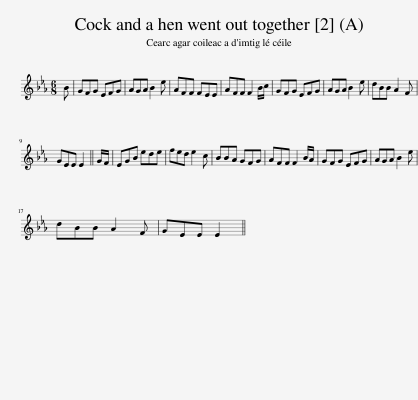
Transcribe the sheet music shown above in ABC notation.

X:1
L:1/8
M:6/8
I:linebreak $
K:Eb
V:1 treble
V:1
 B | GFG EFG | AGA B2 e | AFF FEE | AFF F2 B/c/ | %5
 GFG EFG | AGA B2 e | dBB A2 F |$ GEE E2 || G/F/ | %10
 EGB ede | fed e2 c | BBA GFG | AFF F2 B/A/ | GFG EFG | %15
 AGA B2 e |$ dBB A2 F | GEE E2 || %18
